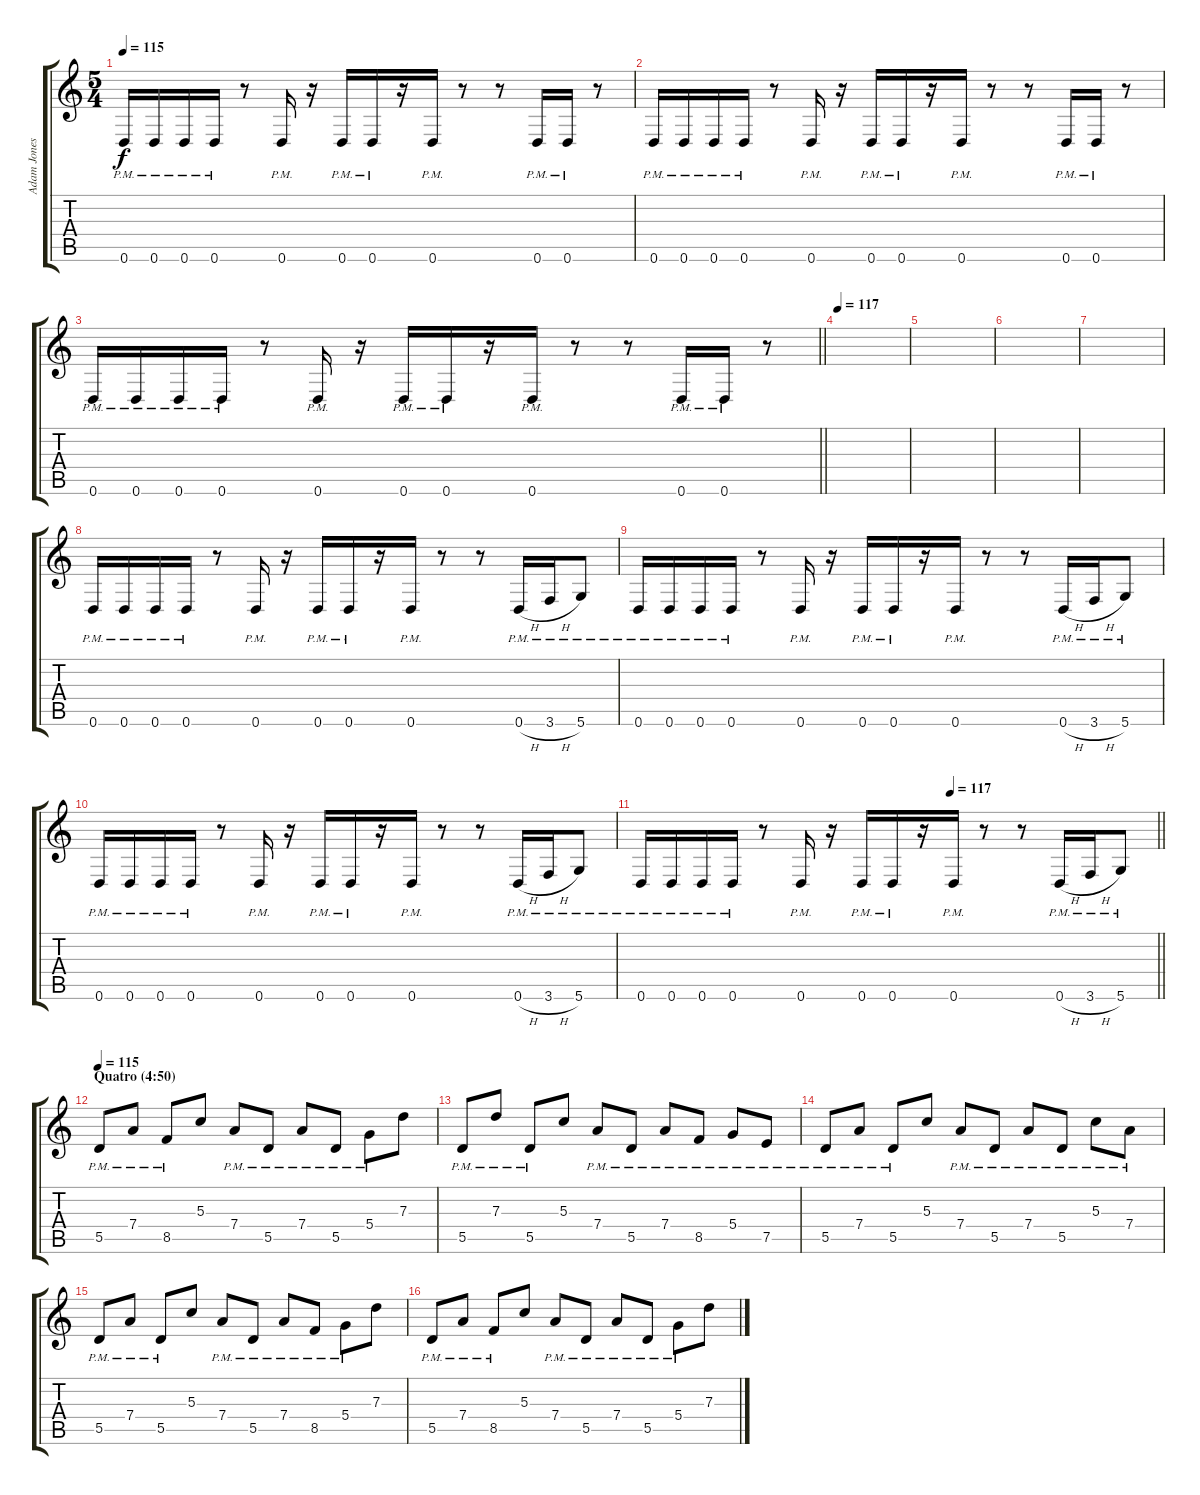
\track ("Adam Jones" "Adam Jones") {instrument distortionguitar}
\staff {score tabs}
\tuning (E4 B3 G3 D3 A2 D2) {hide}
\ts (5 4)
\tempo 115
\clef g2
\ks c
0.6{pm}.16{dy f} 0.6{pm}.16 0.6{pm}.16 0.6{pm}.16 r.8 0.6{pm}.16 r.16 0.6{pm}.16 0.6{pm}.16 r.16 0.6{pm}.16 r.8 r.8 0.6{pm}.16 0.6{pm}.16 r.8 |
0.6{pm}.16 0.6{pm}.16 0.6{pm}.16 0.6{pm}.16 r.8 0.6{pm}.16 r.16 0.6{pm}.16 0.6{pm}.16 r.16 0.6{pm}.16 r.8 r.8 0.6{pm}.16 0.6{pm}.16 r.8 |
\barLineRight lightlight
0.6{pm}.16 0.6{pm}.16 0.6{pm}.16 0.6{pm}.16 r.8 0.6{pm}.16 r.16 0.6{pm}.16 0.6{pm}.16 r.16 0.6{pm}.16 r.8 r.8 0.6{pm}.16 0.6{pm}.16 r.8 |
\tempo 117
|
|
|
|
0.6{pm}.16 0.6{pm}.16 0.6{pm}.16 0.6{pm}.16 r.8 0.6{pm}.16 r.16 0.6{pm}.16 0.6{pm}.16 r.16 0.6{pm}.16 r.8 r.8 0.6{h pm}.16 3.6{h pm}.16 5.6{pm}.8 |
0.6{pm}.16 0.6{pm}.16 0.6{pm}.16 0.6{pm}.16 r.8 0.6{pm}.16 r.16 0.6{pm}.16 0.6{pm}.16 r.16 0.6{pm}.16 r.8 r.8 0.6{h pm}.16 3.6{h pm}.16 5.6{pm}.8 |
0.6{pm}.16 0.6{pm}.16 0.6{pm}.16 0.6{pm}.16 r.8 0.6{pm}.16 r.16 0.6{pm}.16 0.6{pm}.16 r.16 0.6{pm}.16 r.8 r.8 0.6{h pm}.16 3.6{h pm}.16 5.6{pm}.8 |
\tempo (117 0.6)
\barLineRight lightlight
0.6{pm}.16 0.6{pm}.16 0.6{pm}.16 0.6{pm}.16 r.8 0.6{pm}.16 r.16 0.6{pm}.16 0.6{pm}.16 r.16 0.6{pm}.16 r.8 r.8 0.6{h pm}.16 3.6{h pm}.16 5.6{pm}.8 |
\section ("" "Quatro (4:50)")
\tempo 115
5.5{pm}.8{volume 10} 7.4{pm}.8 8.5{pm}.8 5.3.8 7.4{pm}.8 5.5{pm}.8 7.4{pm}.8 5.5{pm}.8 5.4{pm}.8 7.3.8 |
5.5{pm}.8 7.3{pm}.8 5.5{pm}.8 5.3.8 7.4{pm}.8 5.5{pm}.8 7.4{pm}.8 8.5{pm}.8 5.4{pm}.8 7.5{pm}.8 |
5.5{pm}.8 7.4{pm}.8 5.5{pm}.8 5.3.8 7.4{pm}.8 5.5{pm}.8 7.4{pm}.8 5.5{pm}.8 5.3{pm}.8 7.4{pm}.8 |
5.5{pm}.8 7.4{pm}.8 5.5{pm}.8 5.3.8 7.4{pm}.8 5.5{pm}.8 7.4{pm}.8 8.5{pm}.8 5.4{pm}.8 7.3.8 |
5.5{pm}.8 7.4{pm}.8 8.5{pm}.8 5.3.8 7.4{pm}.8 5.5{pm}.8 7.4{pm}.8 5.5{pm}.8 5.4{pm}.8 7.3.8
